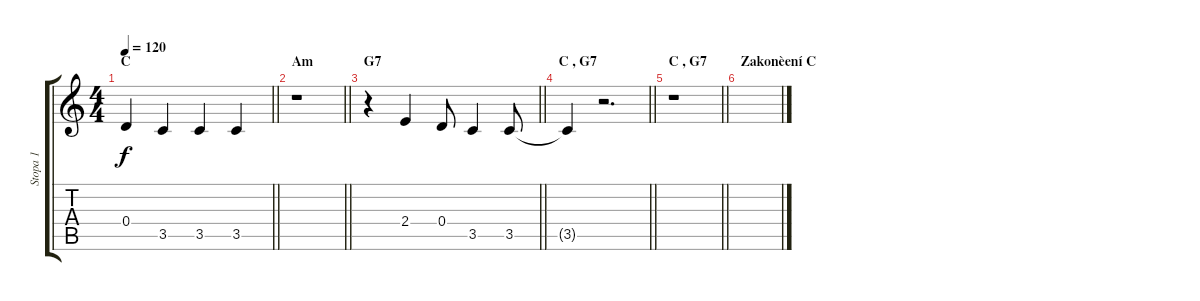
\track ("Stopa 1" "Stopa 1") {instrument acousticguitarsteel}
\staff {score tabs}
\tuning (E4 B3 G3 D3 A2 E2) {hide}
\ts (4 4)
\section ("" "C")
\tempo 120
\clef g2
\barLineRight lightlight
\ks c
0.4.4{dy f} 3.5.4 3.5.4 3.5.4 |
\section ("" "Am")
\barLineRight lightlight
r.1 |
\section ("" "G7")
\barLineRight lightlight
r.4 2.4.4 0.4.8 3.5.4 3.5.8 |
\section ("" "C , G7")
\barLineRight lightlight
3.5{t}.4 r.2{d} |
\section ("" "C , G7")
\barLineRight lightlight
r.1 |
\section ("" "Zakonèení C")
